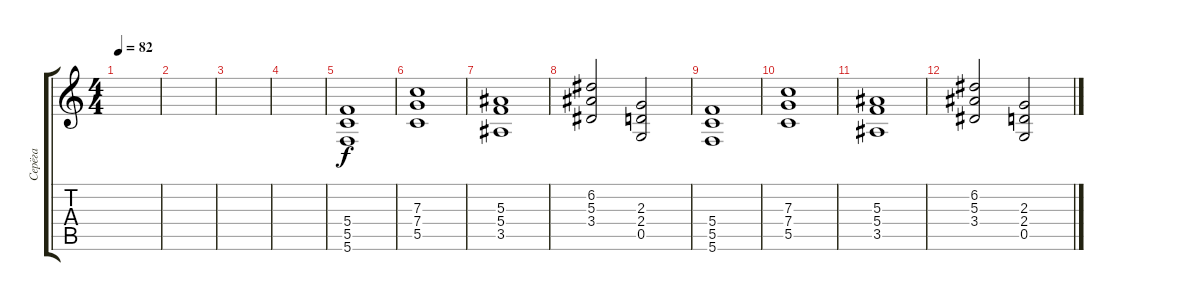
\track ("Серёга" "Серёга") {instrument distortionguitar}
\staff {score tabs}
\tuning (D4 A3 F3 C3 G2 C2) {hide}
\ts (4 4)
\tempo 82
\clef g2
\ks c
|
|
|
|
(5.4 5.5 5.6).1 |
(7.3 7.4 5.5).1 |
(5.3 5.4 3.5).1 |
(6.2 5.3 3.4).2 (2.3 2.4 0.5).2 |
(5.4 5.5 5.6).1 |
(7.3 7.4 5.5).1 |
(5.3 5.4 3.5).1 |
(6.2 5.3 3.4).2 (2.3 2.4 0.5).2
